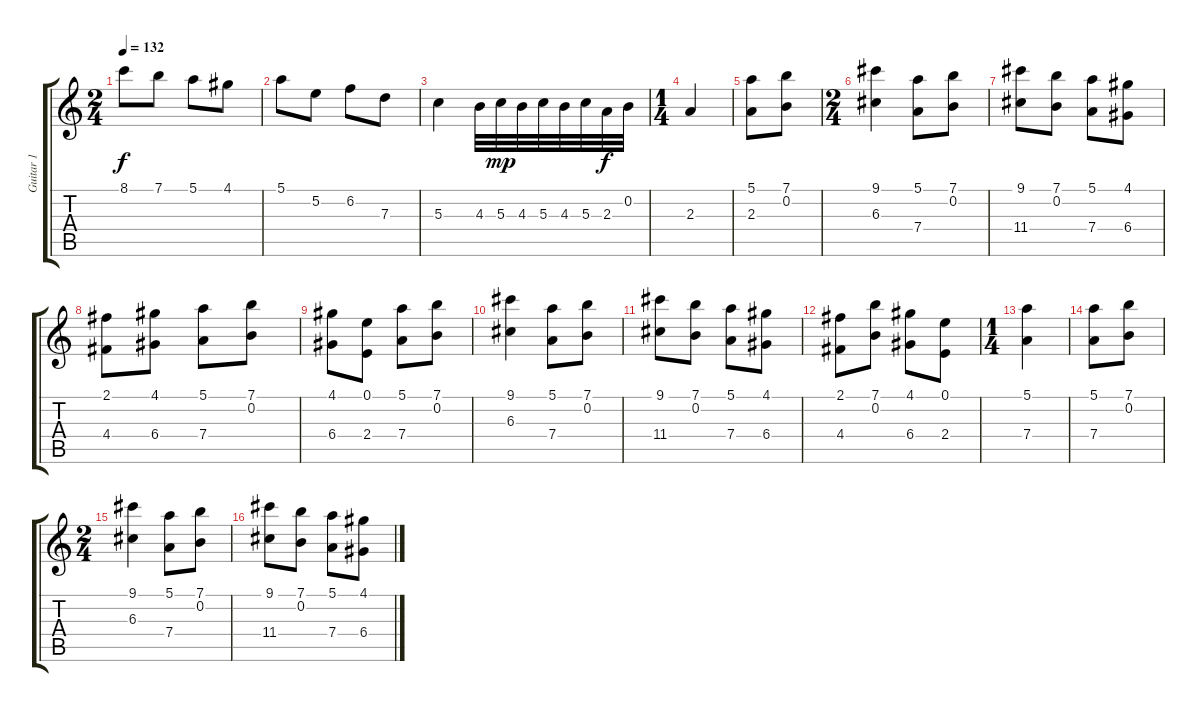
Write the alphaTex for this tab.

\track ("Guitar 1" "Guitar 1") {instrument acousticguitarnylon}
\staff {score tabs}
\tuning (E4 B3 G3 D3 A2 E2) {hide}
\ts (2 4)
\tempo 132
\clef g2
\ks c
8.1.8{dy f} 7.1.8 5.1.8 4.1.8 |
5.1.8 5.2.8 6.2.8 7.3.8 |
5.3.4 4.3.32 5.3.32{dy mp} 4.3.32 5.3.32 4.3.32 5.3.32 2.3.32{dy f} 0.2.32 |
\ts (1 4)
2.3.4 |
(5.1 2.3).8 (7.1 0.2).8 |
\ts (2 4)
(9.1 6.3).4 (5.1 7.4).8 (7.1 0.2).8 |
(9.1 11.4).8 (7.1 0.2).8 (5.1 7.4).8 (4.1 6.4).8 |
(2.1 4.4).8 (4.1 6.4).8 (5.1 7.4).8 (7.1 0.2).8 |
(4.1 6.4).8 (0.1 2.4).8 (5.1 7.4).8 (7.1 0.2).8 |
(9.1 6.3).4 (5.1 7.4).8 (7.1 0.2).8 |
(9.1 11.4).8 (7.1 0.2).8 (5.1 7.4).8 (4.1 6.4).8 |
(2.1 4.4).8 (7.1 0.2).8 (4.1 6.4).8 (0.1 2.4).8 |
\ts (1 4)
(5.1 7.4).4 |
(5.1 7.4).8 (7.1 0.2).8 |
\ts (2 4)
(9.1 6.3).4 (5.1 7.4).8 (7.1 0.2).8 |
(9.1 11.4).8 (7.1 0.2).8 (5.1 7.4).8 (4.1 6.4).8
